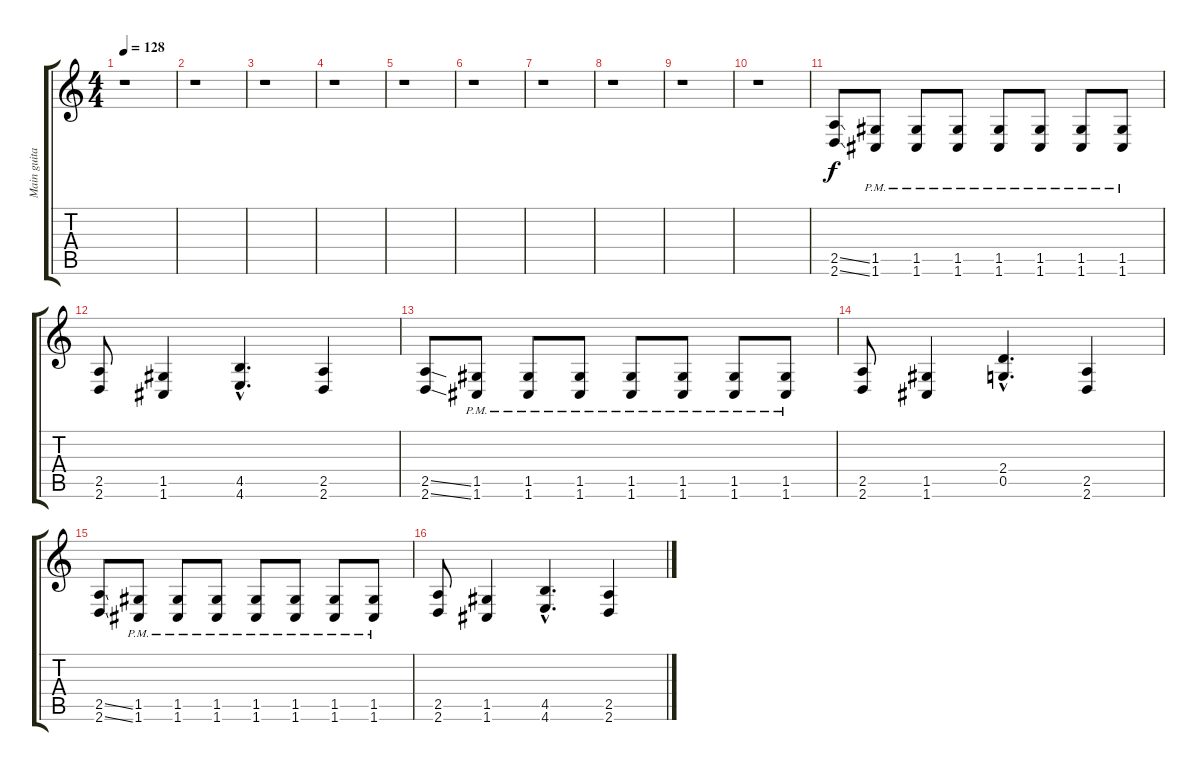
\track ("Main guitar" "Main guita") {instrument distortionguitar}
\staff {score tabs}
\tuning (D4 A3 F3 C3 G2 C2) {hide}
\ts (4 4)
\tempo 128
\clef g2
\ks c
r.1{dy f} |
r.1 |
r.1 |
r.1 |
r.1 |
r.1 |
r.1 |
r.1 |
r.1 |
r.1 |
(2.5{ss} 2.6{ss}).8{volume 13 balance 16 instrument distortionguitar} (1.5{pm} 1.6{pm}).8 (1.5{pm} 1.6{pm}).8 (1.5{pm} 1.6{pm}).8 (1.5{pm} 1.6{pm}).8 (1.5{pm} 1.6{pm}).8 (1.5{pm} 1.6{pm}).8 (1.5{pm} 1.6{pm}).8 |
(2.5 2.6).8 (1.5 1.6).4 (4.5{hac} 4.6{hac}).4{d} (2.5 2.6).4 |
(2.5{ss} 2.6{ss}).8 (1.5{pm} 1.6{pm}).8 (1.5{pm} 1.6{pm}).8 (1.5{pm} 1.6{pm}).8 (1.5{pm} 1.6{pm}).8 (1.5{pm} 1.6{pm}).8 (1.5{pm} 1.6{pm}).8 (1.5{pm} 1.6{pm}).8 |
(2.5 2.6).8 (1.5 1.6).4 (2.4{hac} 0.5{hac}).4{d} (2.5 2.6).4 |
(2.5{ss} 2.6{ss}).8 (1.5{pm} 1.6{pm}).8 (1.5{pm} 1.6{pm}).8 (1.5{pm} 1.6{pm}).8 (1.5{pm} 1.6{pm}).8 (1.5{pm} 1.6{pm}).8 (1.5{pm} 1.6{pm}).8 (1.5{pm} 1.6{pm}).8 |
(2.5 2.6).8 (1.5 1.6).4 (4.5{hac} 4.6{hac}).4{d} (2.5 2.6).4
